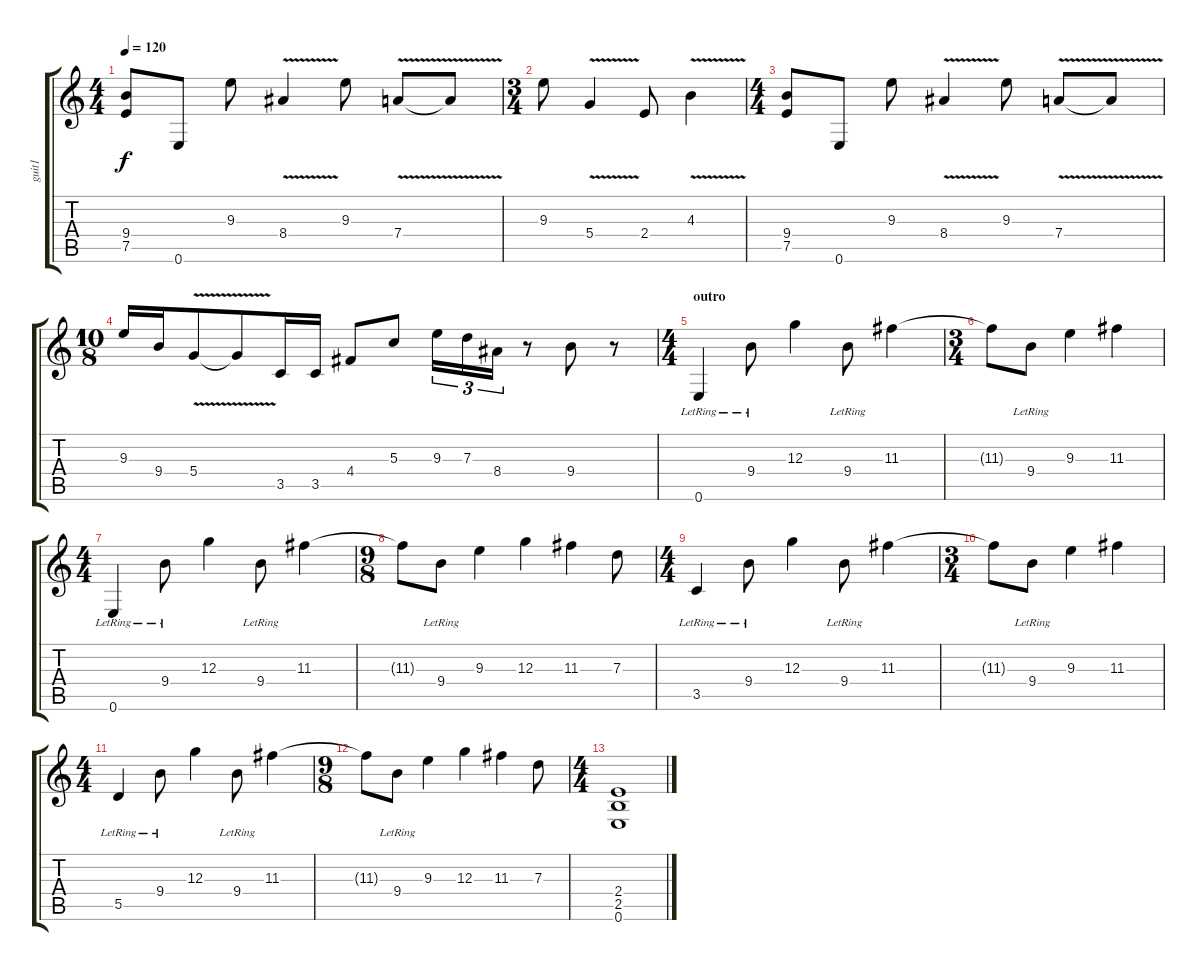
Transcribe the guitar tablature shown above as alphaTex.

\track ("guit1" "guit1") {instrument electricguitarclean}
\staff {score tabs}
\tuning (E4 B3 G3 D3 A2 E2) {hide}
\ts (4 4)
\tempo 120
\clef g2
\ks c
(9.4 7.5).8{dy f instrument distortionguitar} 0.6.8 9.3.8 8.4{v}.4 9.3.8 7.4{v}.8 7.4{t}.8 |
\ts (3 4)
9.3.8 5.4{v}.4 2.4.8 4.3{v}.4 |
\ts (4 4)
(9.4 7.5).8{instrument distortionguitar} 0.6.8 9.3.8 8.4{v}.4 9.3.8 7.4{v}.8 7.4{t}.8 |
\ts (10 8)
9.3.16 9.4.16 5.4{v}.8 5.4{t}.8 3.5.16 3.5.16 4.4.8 5.3.8 9.3.16{tu (3 2)} 7.3.16{tu (3 2)} 8.4.16{tu (3 2)} r.8 9.4.8 r.8 |
\ts (4 4)
\section ("" "outro")
0.6{lr}.4{instrument distortionguitar} 9.4{lr}.8 12.3.4 9.4{lr}.8 11.3.4 |
\ts (3 4)
11.3{t}.8 9.4{lr}.8 9.3.4 11.3.4 |
\ts (4 4)
0.6{lr}.4{instrument distortionguitar} 9.4{lr}.8 12.3.4 9.4{lr}.8 11.3.4 |
\ts (9 8)
11.3{t}.8 9.4{lr}.8 9.3.4 12.3.4 11.3.4 7.3.8 |
\ts (4 4)
3.5{lr}.4{instrument distortionguitar} 9.4{lr}.8 12.3.4 9.4{lr}.8 11.3.4 |
\ts (3 4)
11.3{t}.8 9.4{lr}.8 9.3.4 11.3.4 |
\ts (4 4)
5.5{lr}.4{instrument distortionguitar} 9.4{lr}.8 12.3.4 9.4{lr}.8 11.3.4 |
\ts (9 8)
11.3{t}.8 9.4{lr}.8 9.3.4 12.3.4 11.3.4 7.3.8 |
\ts (4 4)
(2.4 2.5 0.6).1
